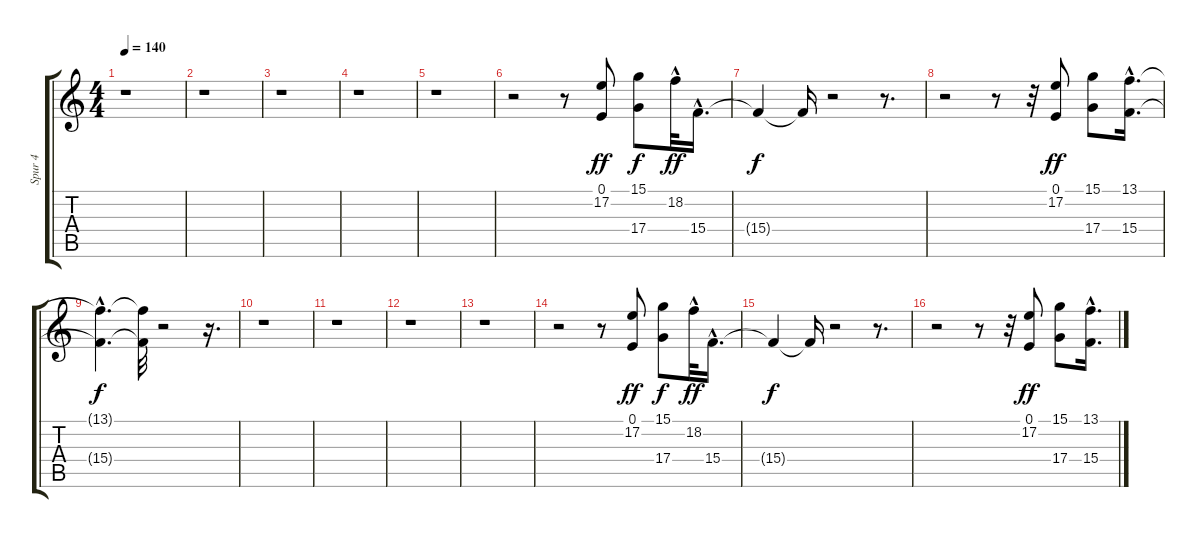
\track ("Spur 4" "Spur 4") {instrument synthbrass1}
\staff {score tabs}
\tuning (E4 B3 G3 D3 A2 E2) {hide}
\ts (4 4)
\tempo 140
\clef g2
\ks c
r.1{dy f} |
r.1 |
r.1 |
r.1 |
r.1 |
r.2 r.8 (0.1 17.2).8{dy ff} (15.1 17.4).8{dy f} 18.2{hac}.32{dy ff} 15.4{hac}.16{d} |
15.4{t}.4{dy f} 15.4{t}.16 r.2 r.8{d} |
r.2 r.8 r.32 (0.1 17.2).8{dy ff} (15.1 17.4).8 (13.1{hac} 15.4{hac}).16{d} |
(13.1{hac t} 15.4{hac t}).4{d dy f} (13.1{t} 15.4{t}).32 r.2 r.16{d} |
r.1 |
r.1 |
r.1 |
r.1 |
r.2 r.8 (0.1 17.2).8{dy ff} (15.1 17.4).8{dy f} 18.2{hac}.32{dy ff} 15.4{hac}.16{d} |
15.4{t}.4{dy f} 15.4{t}.16 r.2 r.8{d} |
r.2 r.8 r.32 (0.1 17.2).8{dy ff} (15.1 17.4).8 (13.1{hac} 15.4{hac}).16{d}
